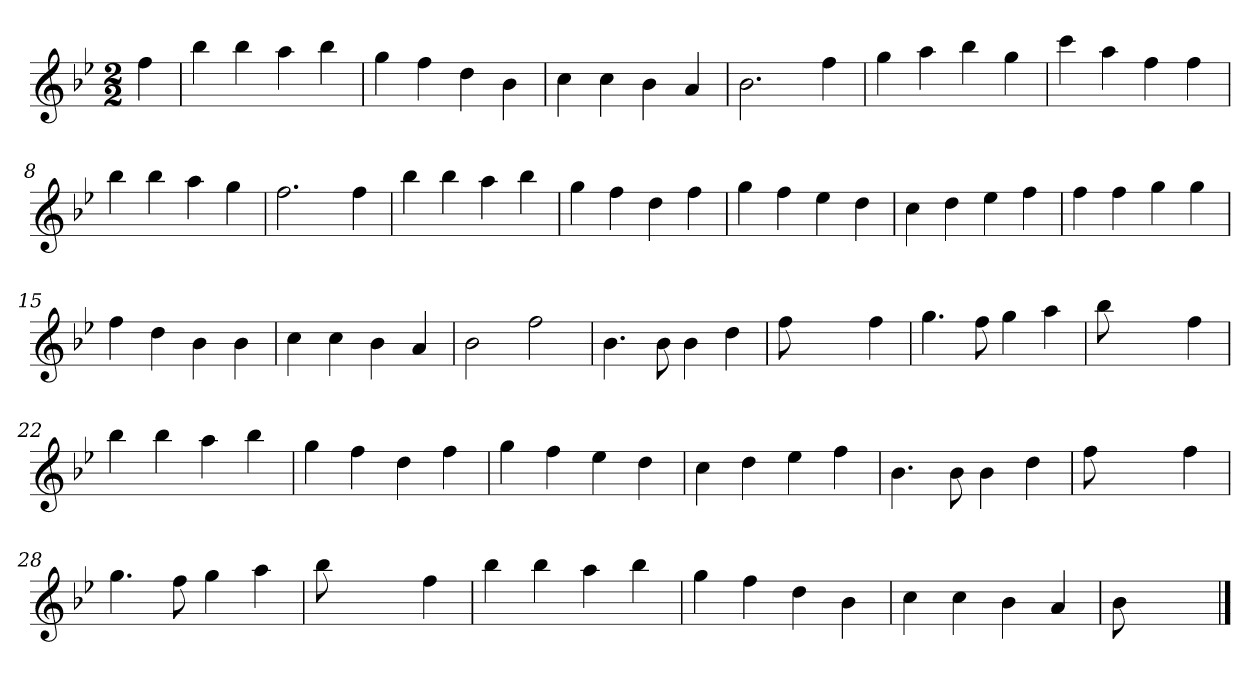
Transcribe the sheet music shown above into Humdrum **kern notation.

**kern
*part1
*staff1
*clefG2
*k[b-e-]
*B-:
*M2/2
*MM200
=1
4ff\
=2
4bb-\
4bb-\
4aa\
4bb-\
=3
4gg\
4ff\
4dd\
4b-\
=4
4cc\
4cc\
4b-\
4a/
=5
2.b-\
4ff\
=6
4gg\
4aa\
4bb-\
4gg\
=7
4ccc\
4aa\
4ff\
4ff\
=8
4bb-\
4bb-\
4aa\
4gg\
=9
2.ff\
4ff\
=10
4bb-\
4bb-\
4aa\
4bb-\
!!LO:LB:g=z
=11
4gg\
4ff\
4dd\
4ff\
=12
4gg\
4ff\
4ee-\
4dd\
=13
4cc\
4dd\
4ee-\
4ff\
=14
4ff\
4ff\
4gg\
4gg\
=15
4ff\
4dd\
4b-\
4b-\
=16
4cc\
4cc\
4b-\
4a/
=17
2b-\
2ff\
=18
4.b-\
8b-\
4b-\
4dd\
=19
8ff\
2ryy
4ff\
=20
4.gg\
8ff\
4gg\
4aa\
!!LO:LB:g=z
=21
8bb-\
2ryy
4ff\
=22
4bb-\
4bb-\
4aa\
4bb-\
=23
4gg\
4ff\
4dd\
4ff\
=24
4gg\
4ff\
4ee-\
4dd\
=25
4cc\
4dd\
4ee-\
4ff\
=26
4.b-\
8b-\
4b-\
4dd\
=27
8ff\
2ryy
4ff\
=28
4.gg\
8ff\
4gg\
4aa\
=29
8bb-\
2ryy
4ff\
=30
4bb-\
4bb-\
4aa\
4bb-\
!!LO:LB:g=z
=31
4gg\
4ff\
4dd\
4b-\
=32
4cc\
4cc\
4b-\
4a/
=33
8b-\
2ryy
==
*-
